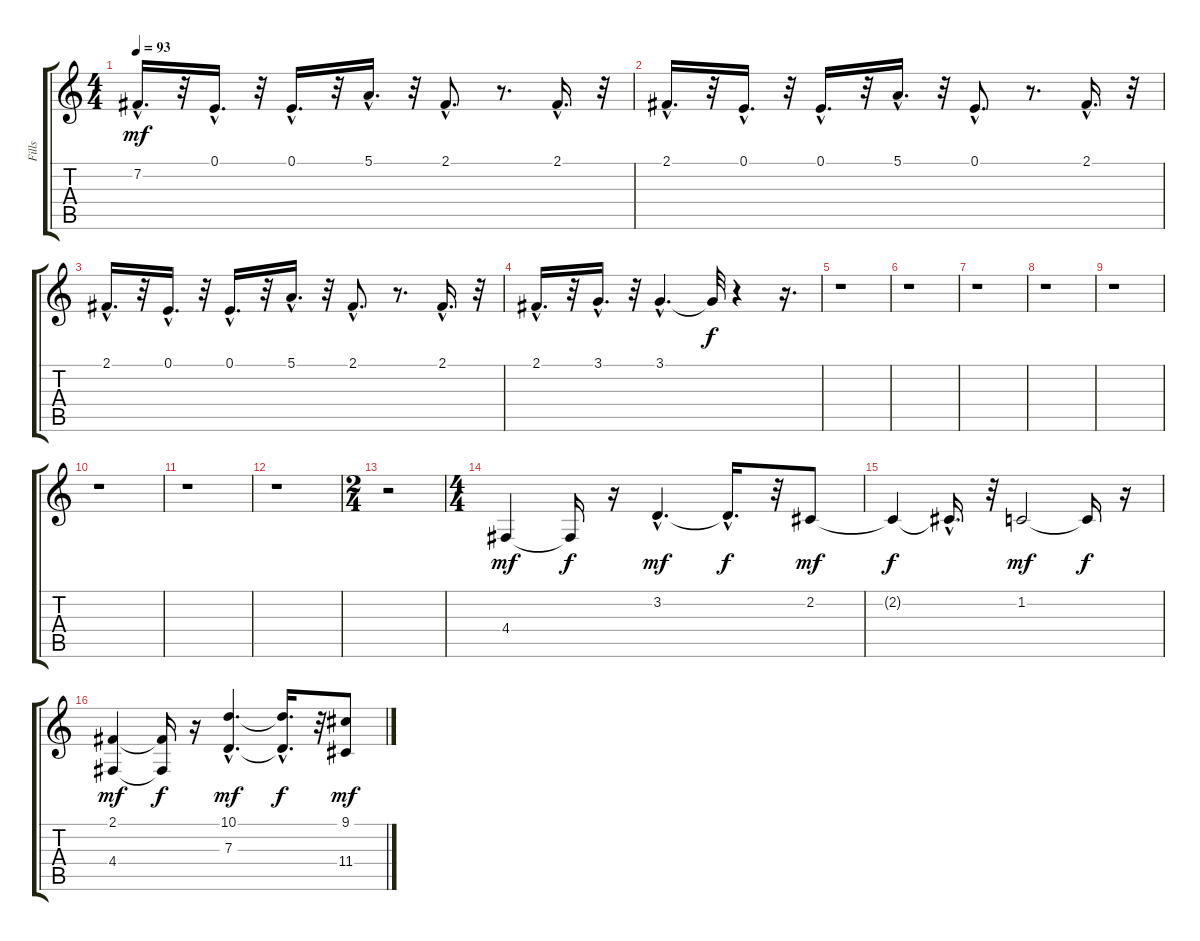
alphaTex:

\track ("Fills" "Fills") {instrument pad4choir}
\staff {score tabs}
\tuning (E4 B3 G3 D3 A2 E2) {hide}
\ts (4 4)
\tempo 93
\clef g2
\ks c
7.2{hac}.16{d dy mf} r.32 0.1{hac}.16{d} r.32 0.1{hac}.16{d} r.32 5.1{hac}.16{d} r.32 2.1{hac}.8{d} r.8{d} 2.1{hac}.16{d} r.32 |
2.1{hac}.16{d} r.32 0.1{hac}.16{d} r.32 0.1{hac}.16{d} r.32 5.1{hac}.16{d} r.32 0.1{hac}.8{d} r.8{d} 2.1{hac}.16{d} r.32 |
2.1{hac}.16{d} r.32 0.1{hac}.16{d} r.32 0.1{hac}.16{d} r.32 5.1{hac}.16{d} r.32 2.1{hac}.8{d} r.8{d} 2.1{hac}.16{d} r.32 |
2.1{hac}.16{d} r.32 3.1{hac}.16{d} r.32 3.1{hac}.4{d} 3.1{t}.32{dy f} r.4 r.16{d} |
r.1 |
r.1 |
r.1 |
r.1 |
r.1 |
r.1 |
r.1 |
r.1 |
\ts (2 4)
r.2 |
\ts (4 4)
4.4.4{dy mf} 4.4{t}.16{dy f} r.16 3.2{hac}.4{d dy mf} 3.2{hac t}.16{d dy f} r.32 2.2.8{dy mf} |
2.2{t}.4{dy f} 2.2{hac t}.16{d} r.32 1.2.2{dy mf} 1.2{t}.16{dy f} r.16 |
(2.1 4.4).4{dy mf} (2.1{t} 4.4{t}).16{dy f} r.16 (10.1{hac} 7.3{hac}).4{d dy mf} (10.1{hac t} 7.3{hac t}).16{d dy f} r.32 (9.1 11.4).8{dy mf}
